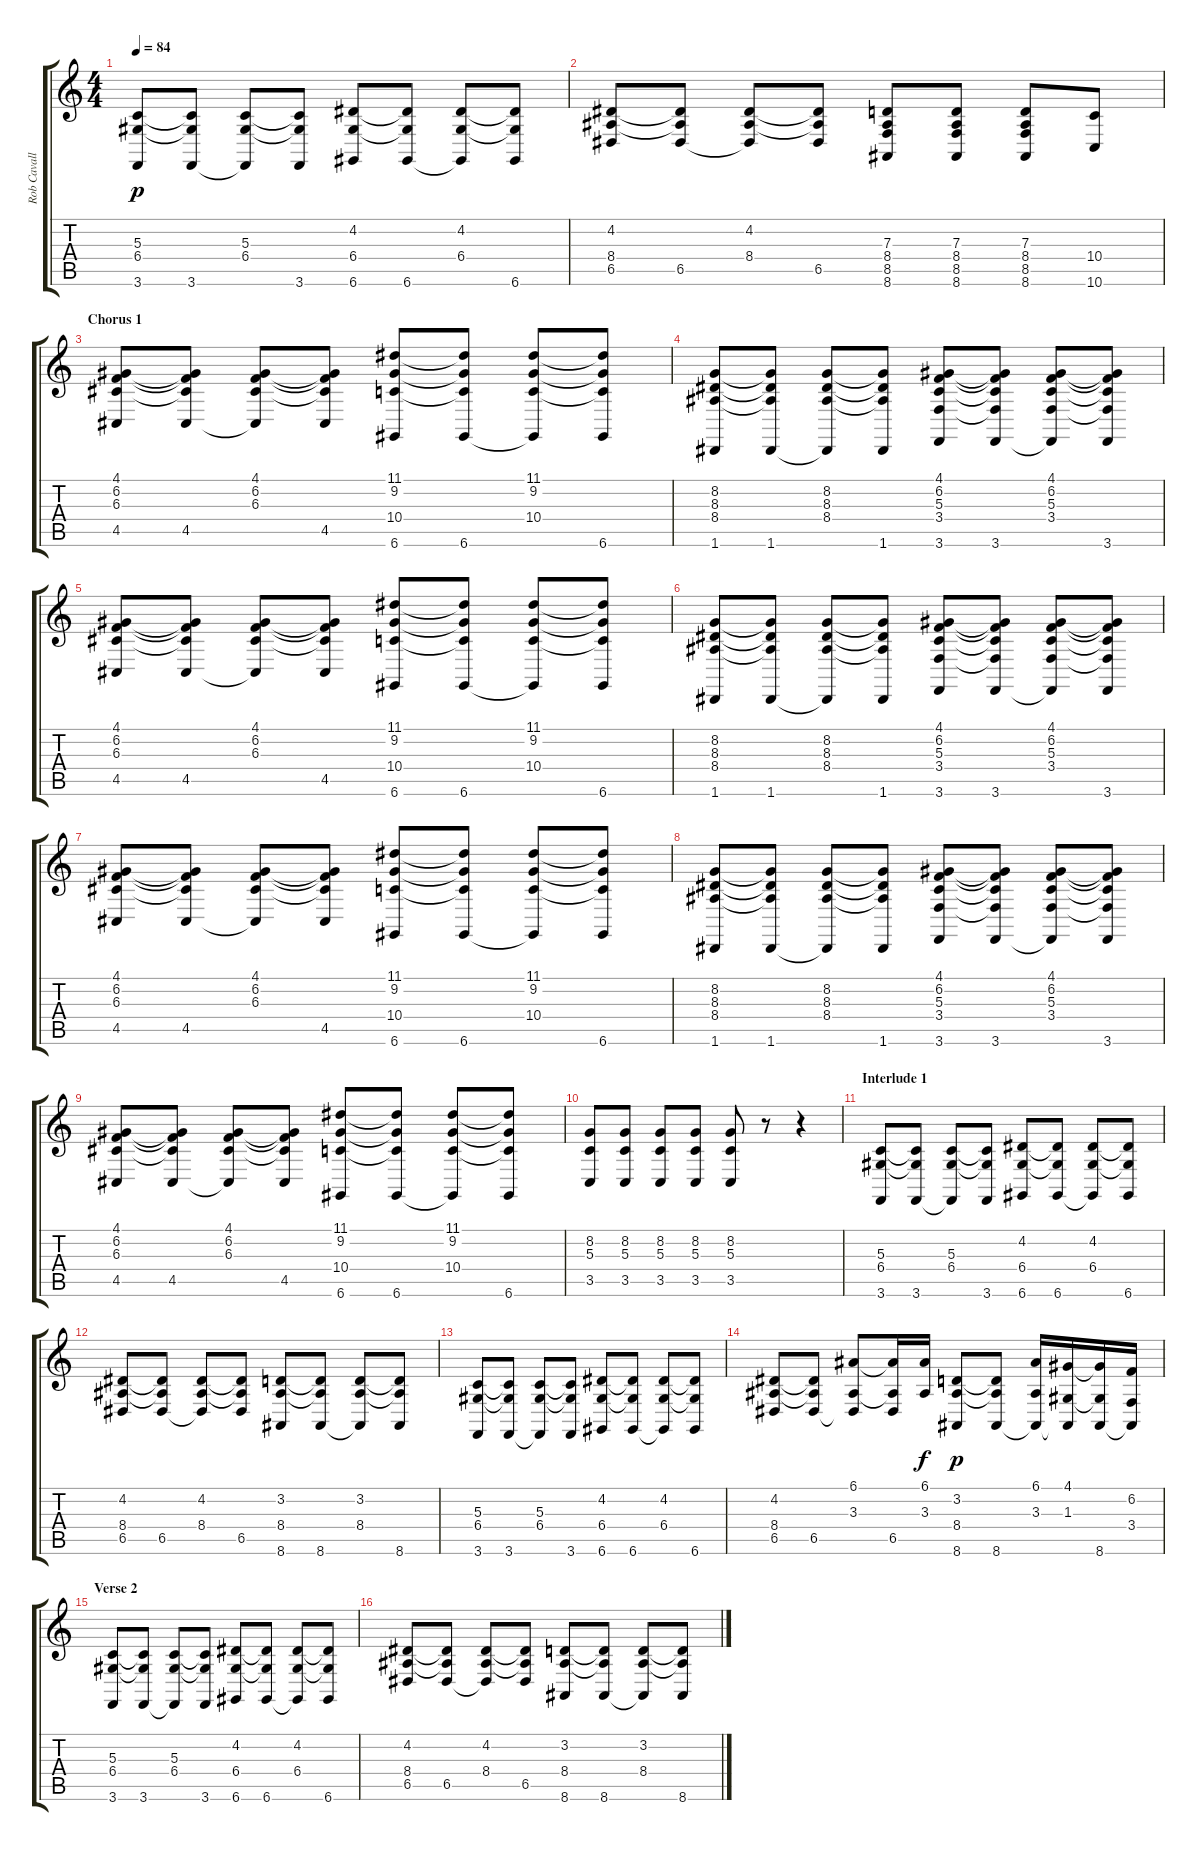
\track ("Rob Cavallo" "Rob Cavall") {instrument brightacousticpiano}
\staff {score tabs}
\tuning (E4 B3 G3 D3 A2 D2) {hide}
\ts (4 4)
\tempo 84
\clef g2
\ks c
(5.3 6.4 3.6).8{dy p} (5.3{t} 6.4{t} 3.6).8 (5.3 6.4 3.6{t}).8 (5.3{t} 6.4{t} 3.6).8 (4.2 6.4 6.6).8 (4.2{t} 6.4{t} 6.6).8 (4.2 6.4 6.6{t}).8 (4.2{t} 6.4{t} 6.6).8 |
(4.2 8.4 6.5).8 (4.2{t} 8.4{t} 6.5).8 (4.2 8.4 6.5{t}).8 (4.2{t} 8.4{t} 6.5).8 (7.3 8.4 8.5 8.6).8 (7.3 8.4 8.5 8.6).8 (7.3 8.4 8.5 8.6).8 (10.4 10.6).8 |
\section ("" "Chorus 1")
(4.1 6.2 6.3 4.5).8 (4.1{t} 6.2{t} 6.3{t} 4.5).8 (4.1 6.2 6.3 4.5{t}).8 (4.1{t} 6.2{t} 6.3{t} 4.5).8 (11.1 9.2 10.4 6.6).8 (11.1{t} 9.2{t} 10.4{t} 6.6).8 (11.1 9.2 10.4 6.6{t}).8 (11.1{t} 9.2{t} 10.4{t} 6.6).8 |
(8.2 8.3 8.4 1.6).8 (8.2{t} 8.3{t} 8.4{t} 1.6).8 (8.2 8.3 8.4 1.6{t}).8 (8.2{t} 8.3{t} 8.4{t} 1.6).8 (4.1 6.2 5.3 3.4 3.6).8 (4.1{t} 6.2{t} 5.3{t} 3.4{t} 3.6).8 (4.1 6.2 5.3 3.4 3.6{t}).8 (4.1{t} 6.2{t} 5.3{t} 3.4{t} 3.6).8 |
(4.1 6.2 6.3 4.5).8 (4.1{t} 6.2{t} 6.3{t} 4.5).8 (4.1 6.2 6.3 4.5{t}).8 (4.1{t} 6.2{t} 6.3{t} 4.5).8 (11.1 9.2 10.4 6.6).8 (11.1{t} 9.2{t} 10.4{t} 6.6).8 (11.1 9.2 10.4 6.6{t}).8 (11.1{t} 9.2{t} 10.4{t} 6.6).8 |
(8.2 8.3 8.4 1.6).8 (8.2{t} 8.3{t} 8.4{t} 1.6).8 (8.2 8.3 8.4 1.6{t}).8 (8.2{t} 8.3{t} 8.4{t} 1.6).8 (4.1 6.2 5.3 3.4 3.6).8 (4.1{t} 6.2{t} 5.3{t} 3.4{t} 3.6).8 (4.1 6.2 5.3 3.4 3.6{t}).8 (4.1{t} 6.2{t} 5.3{t} 3.4{t} 3.6).8 |
(4.1 6.2 6.3 4.5).8 (4.1{t} 6.2{t} 6.3{t} 4.5).8 (4.1 6.2 6.3 4.5{t}).8 (4.1{t} 6.2{t} 6.3{t} 4.5).8 (11.1 9.2 10.4 6.6).8 (11.1{t} 9.2{t} 10.4{t} 6.6).8 (11.1 9.2 10.4 6.6{t}).8 (11.1{t} 9.2{t} 10.4{t} 6.6).8 |
(8.2 8.3 8.4 1.6).8 (8.2{t} 8.3{t} 8.4{t} 1.6).8 (8.2 8.3 8.4 1.6{t}).8 (8.2{t} 8.3{t} 8.4{t} 1.6).8 (4.1 6.2 5.3 3.4 3.6).8 (4.1{t} 6.2{t} 5.3{t} 3.4{t} 3.6).8 (4.1 6.2 5.3 3.4 3.6{t}).8 (4.1{t} 6.2{t} 5.3{t} 3.4{t} 3.6).8 |
(4.1 6.2 6.3 4.5).8 (4.1{t} 6.2{t} 6.3{t} 4.5).8 (4.1 6.2 6.3 4.5{t}).8 (4.1{t} 6.2{t} 6.3{t} 4.5).8 (11.1 9.2 10.4 6.6).8 (11.1{t} 9.2{t} 10.4{t} 6.6).8 (11.1 9.2 10.4 6.6{t}).8 (11.1{t} 9.2{t} 10.4{t} 6.6).8 |
(8.2 5.3 3.5).8 (8.2 5.3 3.5).8 (8.2 5.3 3.5).8 (8.2 5.3 3.5).8 (8.2 5.3 3.5).8 r.8 r.4 |
\section ("" "Interlude 1")
(5.3 6.4 3.6).8 (5.3{t} 6.4{t} 3.6).8 (5.3 6.4 3.6{t}).8 (5.3{t} 6.4{t} 3.6).8 (4.2 6.4 6.6).8 (4.2{t} 6.4{t} 6.6).8 (4.2 6.4 6.6{t}).8 (4.2{t} 6.4{t} 6.6).8 |
(4.2 8.4 6.5).8 (4.2{t} 8.4{t} 6.5).8 (4.2 8.4 6.5{t}).8 (4.2{t} 8.4{t} 6.5).8 (3.2 8.4 8.6).8 (3.2{t} 8.4{t} 8.6).8 (3.2 8.4 8.6{t}).8 (3.2{t} 8.4{t} 8.6).8 |
(5.3 6.4 3.6).8 (5.3{t} 6.4{t} 3.6).8 (5.3 6.4 3.6{t}).8 (5.3{t} 6.4{t} 3.6).8 (4.2 6.4 6.6).8 (4.2{t} 6.4{t} 6.6).8 (4.2 6.4 6.6{t}).8 (4.2{t} 6.4{t} 6.6).8 |
(4.2 8.4 6.5).8 (4.2{t} 8.4{t} 6.5).8 (6.1 3.3 6.5{t}).8 (6.1{t} 3.3{t} 6.5).16 (6.1 3.3).16{dy f} (3.2 8.4 8.6).8{dy p} (3.2{t} 8.4{t} 8.6).8 (6.1 3.3 8.6{t}).16 (4.1 1.3 8.6{t}).16 (4.1{t} 1.3{t} 8.6).16 (6.2 3.4 8.6{t}).16 |
\section ("" "Verse 2")
(5.3 6.4 3.6).8 (5.3{t} 6.4{t} 3.6).8 (5.3 6.4 3.6{t}).8 (5.3{t} 6.4{t} 3.6).8 (4.2 6.4 6.6).8 (4.2{t} 6.4{t} 6.6).8 (4.2 6.4 6.6{t}).8 (4.2{t} 6.4{t} 6.6).8 |
(4.2 8.4 6.5).8 (4.2{t} 8.4{t} 6.5).8 (4.2 8.4 6.5{t}).8 (4.2{t} 8.4{t} 6.5).8 (3.2 8.4 8.6).8 (3.2{t} 8.4{t} 8.6).8 (3.2 8.4 8.6{t}).8 (3.2{t} 8.4{t} 8.6).8
